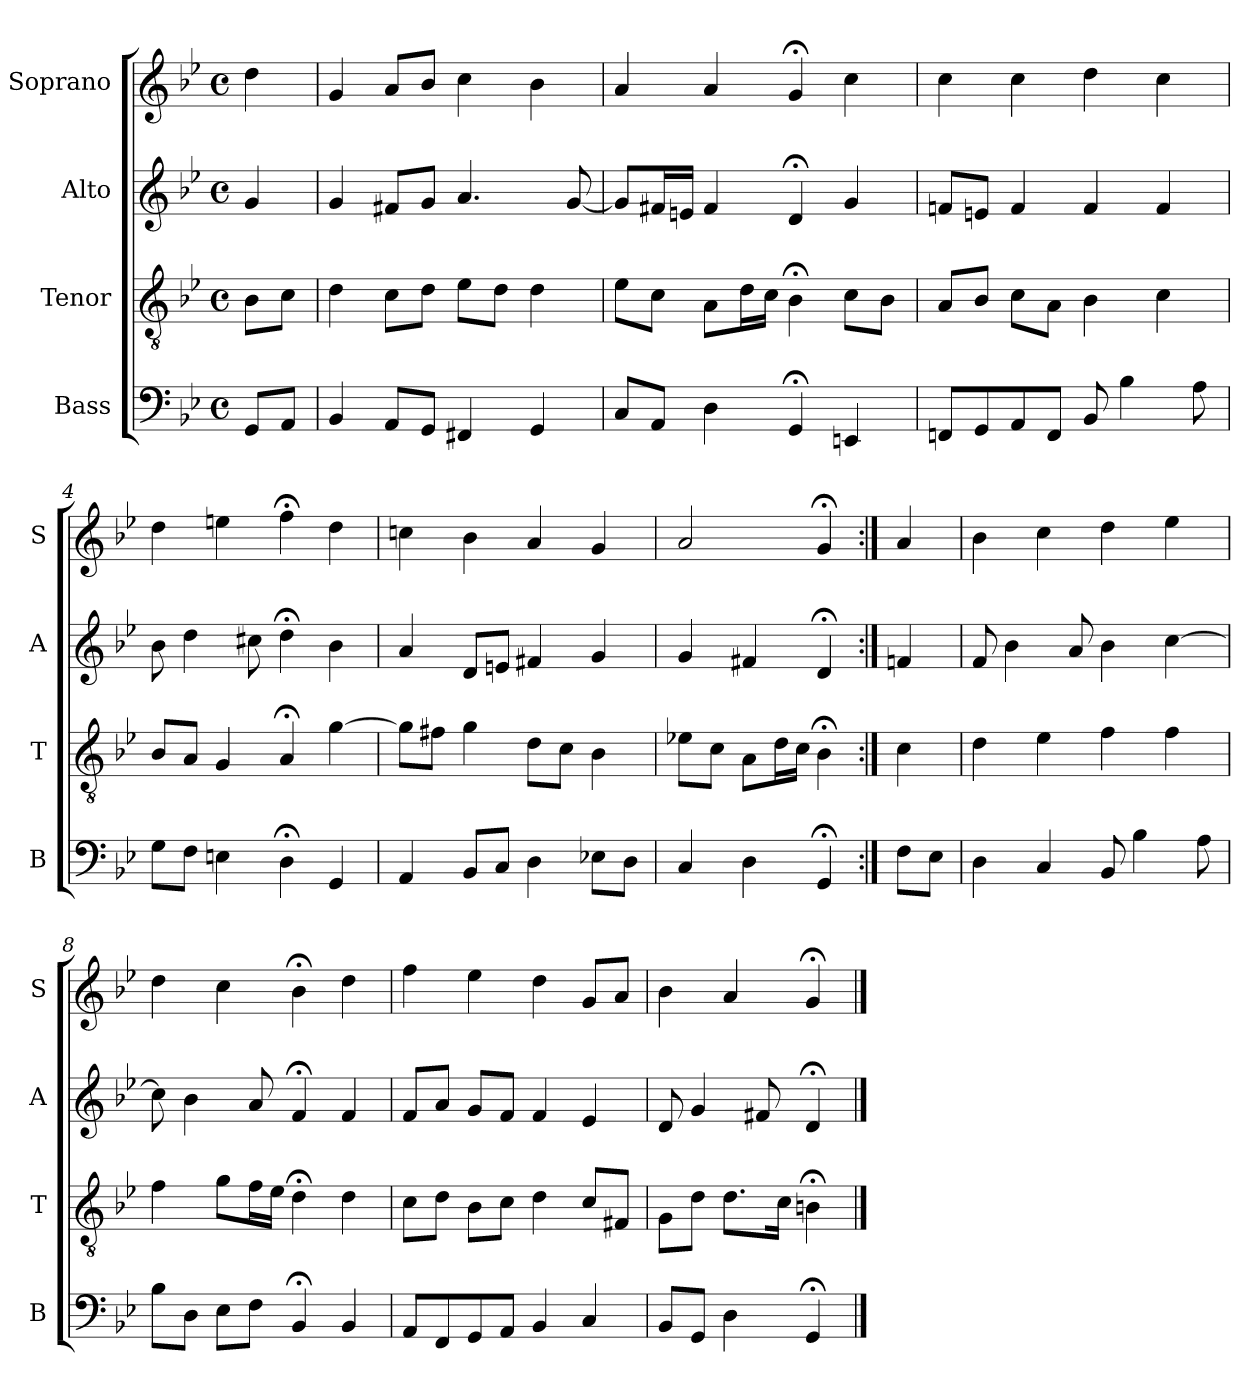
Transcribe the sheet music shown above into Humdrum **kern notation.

**kern	**kern	**kern	**kern
*part4	*part3	*part2	*part1
*staff4	*staff3	*staff2	*staff1
*I"Bass	*I"Tenor	*I"Alto	*I"Soprano
*I'B	*I'T	*I'A	*I'S
*clefF4	*clefGv2	*clefG2	*clefG2
*k[b-e-]	*k[b-e-]	*k[b-e-]	*k[b-e-]
*g:	*g:	*g:	*g:
*M4/4	*M4/4	*M4/4	*M4/4
*met(c)	*met(c)	*met(c)	*met(c)
*MM100	*MM100	*MM100	*MM100
=	=	=	=
8GGL	8B-L	4g	4dd
8AAJ	8cJ	.	.
=1	=1	=1	=1
4BB-	4d	4g	4g
8AAL	8cL	8f#XL	8aL
8GGJ	8dJ	8gJ	8b-J
4FF#X	8e-L	4.a	4cc
.	8dJ	.	.
4GG	4d	.	4b-
.	.	[8g	.
=2	=2	=2	=2
8CL	8e-L	8gL]	4a
8AAJ	8cJ	16f#XL	.
.	.	16enJJ	.
4D	8AL	4f#	4a
.	16dL	.	.
.	16cJJ	.	.
4GG;<	4B-;<i	4d;<i	4g;<
4EEn	8ciL	4gi	4cc
.	8B-J	.	.
=3	=3	=3	=3
8FFnL	8AL	8fnL	4cc
8GG	8B-J	8enJ	.
8AA	8cL	4f	4cc
8FFJ	8AJ	.	.
8BB-	4B-	4f	4dd
4B-	.	.	.
.	4c	4f	4cc
8A	.	.	.
=4	=4	=4	=4
8GL	8B-L	8b-	4dd
8FJ	8AJ	4dd	.
4En	4G	.	4een
.	.	8cc#X	.
4D;<	4A;<	4dd;<	4ff;<
4GG	[4g	4b-	4dd
=5	=5	=5	=5
4AA	8gL]	4a	4ccn
.	8f#XJ	.	.
8BB-L	4g	8dL	4b-
8CJ	.	8enJ	.
4D	8dL	4f#X	4a
.	8cJ	.	.
8E-XL	4B-	4g	4g
8DJ	.	.	.
=6	=6	=6	=6
4C	8e-XL	4g	2a
.	8cJ	.	.
4D	8AL	4f#X	.
.	16dL	.	.
.	16cJJ	.	.
4GG;<	4B-;<	4d;<	4g;<
=:|!	=:|!	=:|!	=:|!
8FL	4c	4fn	4a
8E-J	.	.	.
=7	=7	=7	=7
4D	4d	8f	4b-
.	.	4b-	.
4C	4e-	.	4cc
.	.	8a	.
8BB-	4f	4b-	4dd
4B-	.	.	.
.	4f	[4cc	4ee-
8A	.	.	.
=8	=8	=8	=8
8B-L	4f	8cc]	4dd
8DJ	.	4b-	.
8E-L	8gL	.	4cc
8FJ	16fL	8a	.
.	16e-JJ	.	.
4BB-;<	4d;<	4f;<	4b-;<
4BB-	4d	4fi	4dd
=9	=9	=9	=9
8AAL	8ciL	8fiL	4ff
8FF	8diJ	8aiJ	.
8GG	8B-L	8gL	4ee-
8AAJ	8cJ	8fJ	.
4BB-	4d	4f	4dd
4C	8cL	4e-	8gL
.	8F#XJ	.	8aJ
=10	=10	=10	=10
8BB-L	8GL	8d	4b-
8GGJ	8dJ	4g	.
4D	8.dL	.	4a
.	.	8f#X	.
.	16cJk	.	.
4GG;<	4Bn;<	4d;<	4g;<
==	==	==	==
*-	*-	*-	*-
